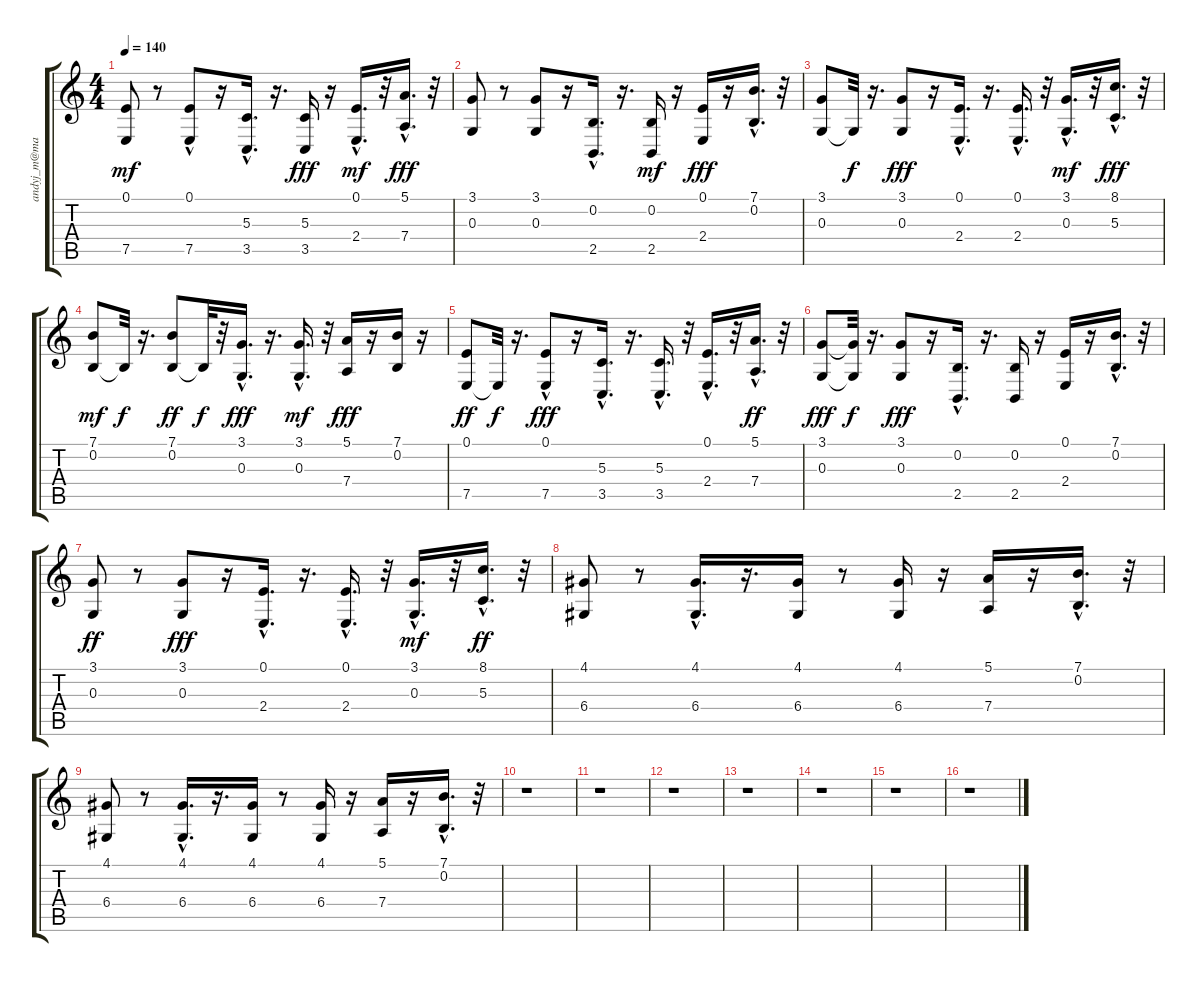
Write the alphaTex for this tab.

\track ("" "andyj_m@ma") {instrument lead2sawtooth}
\staff {score tabs}
\tuning (E4 B3 G3 D3 A2 E2) {hide}
\ts (4 4)
\tempo 140
\clef g2
\ks c
(0.1 7.5).8{dy mf} r.8 (0.1{hac} 7.5).8 r.16 (5.3 3.5{hac}).16{d} r.16{d} (5.3 3.5).16{dy fff} r.16 (0.1 2.4{hac}).16{d dy mf} r.32 (5.1 7.4{hac}).16{d dy fff} r.32 |
(3.1 0.3).8 r.8 (3.1 0.3).8 r.16 (0.2 2.5{hac}).16{d} r.16{d} (0.2 2.5).16{dy mf} r.16 (0.1 2.4).16{dy fff} r.16 (7.1 0.2{hac}).16{d} r.32 |
(3.1 0.3).8 0.3{t}.32{dy f} r.16{d} (3.1 0.3).8{dy fff} r.16 (0.1{hac} 2.4{hac}).16{d} r.16{d} (0.1 2.4{hac}).16{d} r.32 (3.1 0.3{hac}).16{d dy mf} r.32 (8.1 5.3{hac}).16{d dy fff} r.32 |
(7.1 0.2).8{dy mf} 0.2{t}.32{dy f} r.16{d} (7.1 0.2).8{dy ff} 0.2{t}.32{dy f} r.32 (3.1 0.3{hac}).16{d dy fff} r.16{d} (3.1 0.3{hac}).16{d dy mf} r.32 (5.1 7.4).16{dy fff} r.16 (7.1 0.2).16 r.16 |
(0.1 7.5).8{dy ff} 7.5{t}.32{dy f} r.16{d} (0.1{hac} 7.5).8{dy fff} r.16 (5.3 3.5{hac}).16{d} r.16{d} (5.3 3.5{hac}).16{d} r.32 (0.1 2.4{hac}).16{d} r.32 (5.1 7.4{hac}).16{d dy ff} r.32 |
(3.1 0.3).8{dy fff} (3.1{t} 0.3{t}).32{dy f} r.16{d} (3.1 0.3).8{dy fff} r.16 (0.2{hac} 2.5{hac}).16{d} r.16{d} (0.2 2.5).16 r.16 (0.1 2.4).16 r.16 (7.1 0.2{hac}).16{d} r.32 |
(3.1 0.3).8{dy ff} r.8 (3.1 0.3).8{dy fff} r.16 (0.1 2.4{hac}).16{d} r.16{d} (0.1 2.4{hac}).16{d} r.32 (3.1 0.3{hac}).16{d dy mf} r.32 (8.1 5.3{hac}).16{d dy ff} r.32 |
(4.1 6.4).8 r.8 (4.1{hac} 6.4{hac}).16{d} r.16{d} (4.1 6.4).16 r.8 (4.1 6.4).16 r.16 (5.1 7.4).16 r.16 (7.1{hac} 0.2{hac}).16{d} r.32 |
(4.1 6.4).8 r.8 (4.1{hac} 6.4{hac}).16{d} r.16{d} (4.1 6.4).16 r.8 (4.1 6.4).16 r.16 (5.1 7.4).16 r.16 (7.1{hac} 0.2{hac}).16{d} r.32 |
r.1 |
r.1 |
r.1 |
r.1 |
r.1 |
r.1 |
r.1
